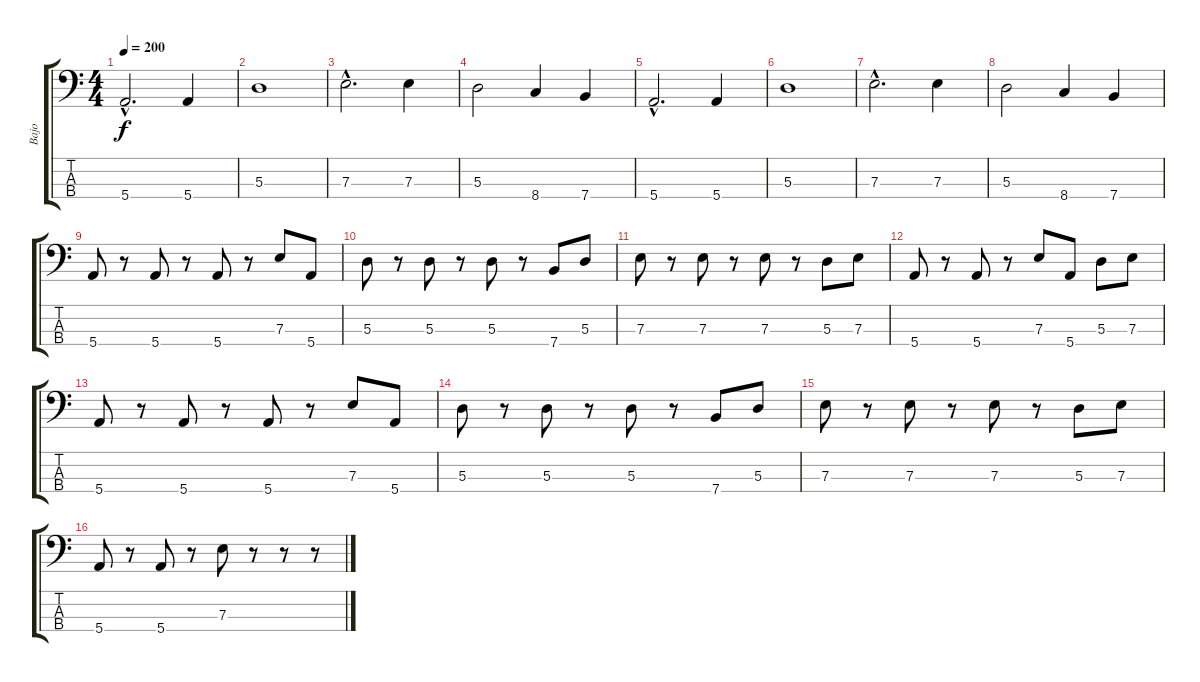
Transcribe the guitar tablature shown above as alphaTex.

\track ("Bajo" "Bajo") {instrument electricbassfinger}
\staff {score tabs}
\tuning (G2 D2 A1 E1) {hide}
\ts (4 4)
\tempo 200
\clef f4
\ks c
5.4{hac}.2{d dy f instrument electricbassfinger} 5.4.4 |
5.3.1 |
7.3{hac}.2{d} 7.3.4 |
5.3.2 8.4.4 7.4.4 |
5.4{hac}.2{d} 5.4.4 |
5.3.1 |
7.3{hac}.2{d} 7.3.4 |
5.3.2 8.4.4 7.4.4 |
5.4.8 r.8 5.4.8 r.8 5.4.8 r.8 7.3.8 5.4.8 |
5.3.8 r.8 5.3.8 r.8 5.3.8 r.8 7.4.8 5.3.8 |
7.3.8 r.8 7.3.8 r.8 7.3.8 r.8 5.3.8 7.3.8 |
5.4.8 r.8 5.4.8 r.8 7.3.8 5.4.8 5.3.8 7.3.8 |
5.4.8 r.8 5.4.8 r.8 5.4.8 r.8 7.3.8 5.4.8 |
5.3.8 r.8 5.3.8 r.8 5.3.8 r.8 7.4.8 5.3.8 |
7.3.8 r.8 7.3.8 r.8 7.3.8 r.8 5.3.8 7.3.8 |
5.4.8 r.8 5.4.8 r.8 7.3.8 r.8 r.8 r.8
